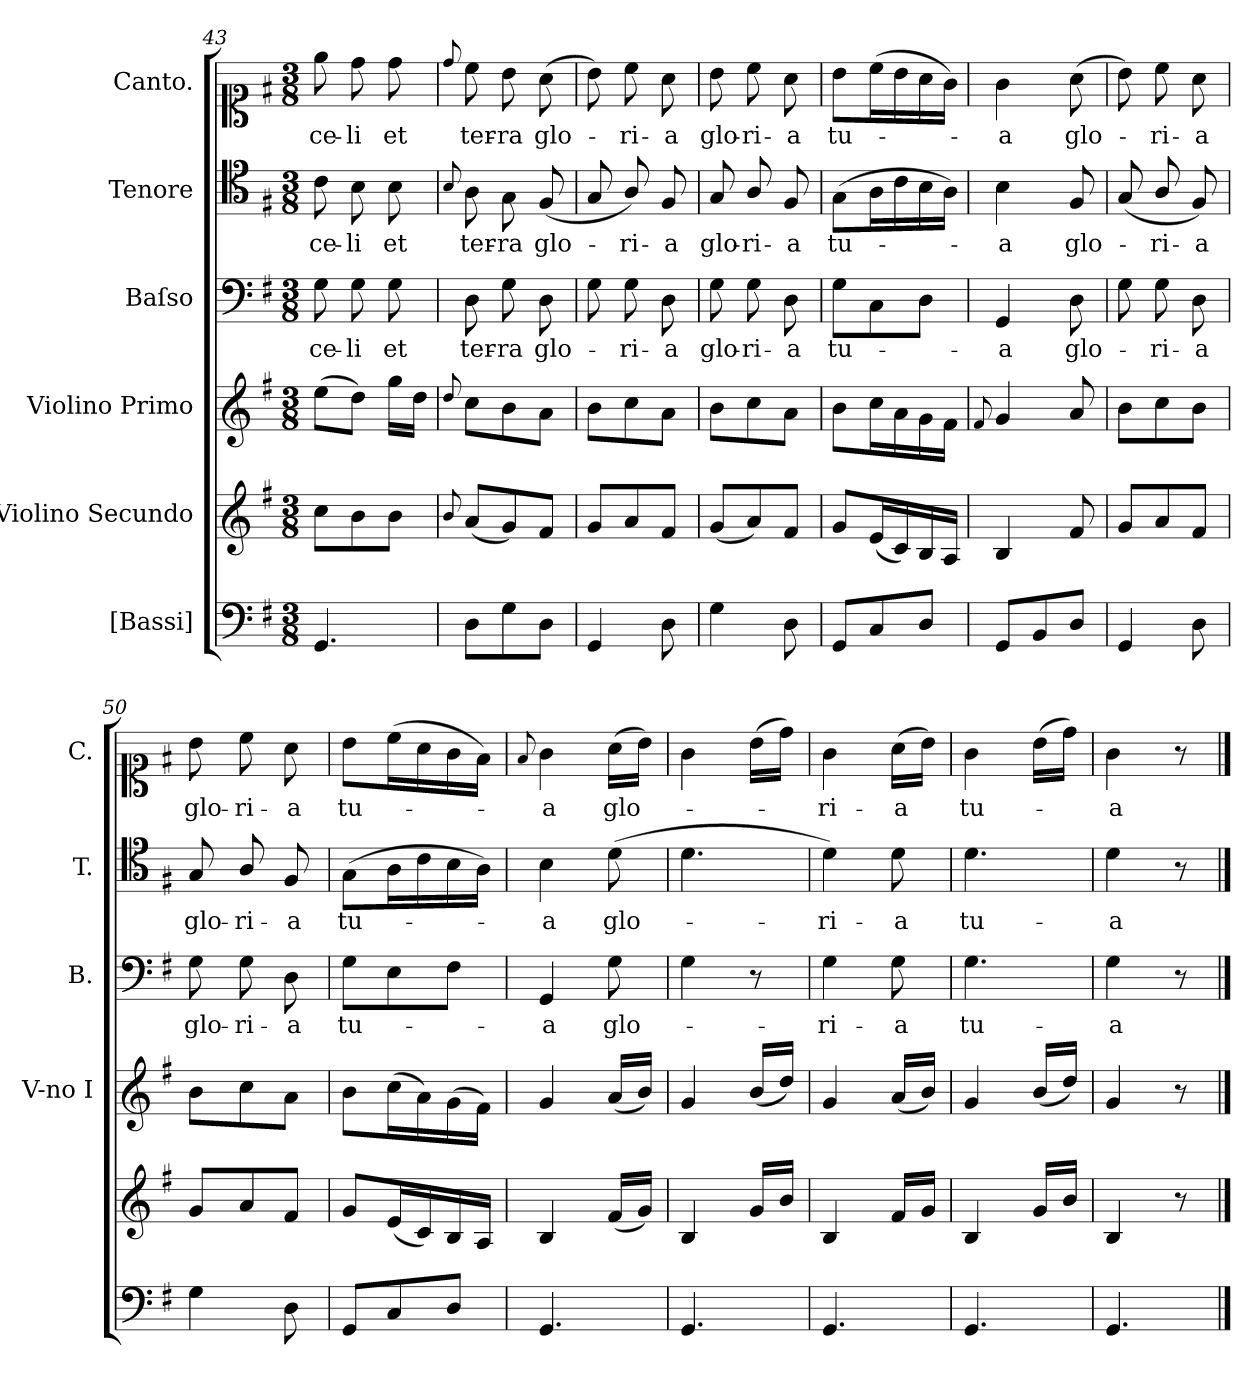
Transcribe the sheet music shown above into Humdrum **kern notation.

**kern	**kern	**kern	**kern	**text	**kern	**text	**kern	**text
*part6	*part5	*part4	*part3	*part3	*part2	*part2	*part1	*part1
*staff6	*staff5	*staff4	*staff3	*staff3	*staff2	*staff2	*staff1	*staff1
*I"[Bassi]	*I"Violino Secundo	*I"Violino Primo	*I"Baſso	*	*I"Tenore	*	*I"Canto.	*
*	*	*I'V-no I	*I'B.	*	*I'T.	*	*I'C.	*
*clefF4	*clefG2	*clefG2	*clefF4	*	*clefC4	*	*clefC1	*
*k[f#]	*k[f#]	*k[f#]	*k[f#]	*	*k[f#]	*	*k[f#]	*
*M3/8	*M3/8	*M3/8	*M3/8	*	*M3/8	*	*M3/8	*
=43	=43	=43	=43	=43	=43	=43	=43	=43
4.GG/	8cc\L	(8ee\L	8G\	ce-	8c\	ce-	8ee\	ce-
.	8b\	8dd\J)	8G\	-li	8B\	-li	8dd\	-li
.	8b\J	16gg\LL	8G\	et	8B\	et	8dd\	et
.	.	16dd\JJ	.	.	.	.	.	.
=44	=44	=44	=44	=44	=44	=44	=44	=44
.	8qqb/	8qqdd/	.	.	8qqB/	.	8qqdd/	.
8D\L	(8a/L	8cc\L	8D\	ter-	8A\	ter-	8cc\	ter-
8G\	8g/)	8b\	8G\	-ra	8G\	-ra	8b\	-ra
8D\J	8f#/J	8a\J	8D\	glo-	(>8F#/	glo-	(8a\	glo-
=45	=45	=45	=45	=45	=45	=45	=45	=45
4GG/	8g/L	8b\L	8G\	.	8G/	.	8b\)	.
.	8a/	8cc\	8G\	-ri-	8A/)	-ri-	8cc\	-ri-
8D\	8f#/J	8a\J	8D\	-a	8F#/	-a	8a\	-a
=46	=46	=46	=46	=46	=46	=46	=46	=46
4G\	(8g/L	8b\L	8G\	glo-	8G/	glo-	8b\	glo-
.	8a/)	8cc\	8G\	-ri-	8A/	-ri-	8cc\	-ri-
8D\	8f#/J	8a\J	8D\	-a	8F#/	-a	8a\	-a
=47	=47	=47	=47	=47	=47	=47	=47	=47
8GG/L	8g/L	8b\L	8G\L	tu-	(<8G/L	tu-	8b\L	tu-
8C/	(16e/L	16cc\L	8C\	.	16A\L	.	(16cc\L	.
.	16c/)	16a\	.	.	16c\	.	16b\	.
8D/J	16B/	16g\	8D\J	.	16B\	.	16a\	.
.	16A/JJ	16f#\JJ	.	.	16A\JJ)	.	16g\JJ)	.
=48	=48	=48	=48	=48	=48	=48	=48	=48
.	.	8qqf#/	.	.	.	.	.	.
8GG/L	4B/	4g/	4GG/	-a	4B\	-a	4g\	-a
8BB/	.	.	.	.	.	.	.	.
8D/J	8f#/	8a/	8D\	glo-	8F#/	glo-	(8a\	glo-
=49	=49	=49	=49	=49	=49	=49	=49	=49
4GG/	8g/L	8b\L	8G\	.	(<8G/	.	8b\)	.
.	8a/	8cc\	8G\	-ri-	8A/	-ri-	8cc\	-ri-
8D\	8f#/J	8b\J	8D\	-a	8F#/)	-a	8a\	-a
=50	=50	=50	=50	=50	=50	=50	=50	=50
4G\	8g/L	8b\L	8G\	glo-	8G/	glo-	8b\	glo-
.	8a/	8cc\	8G\	-ri-	8A/	-ri-	8cc\	-ri-
8D\	8f#/J	8a\J	8D\	-a	8F#/	-a	8a\	-a
=51	=51	=51	=51	=51	=51	=51	=51	=51
8GG/L	8g/L	8b\L	8G\L	tu-	(8G\L	tu-	8b\L	tu-
8C/	(16e/L	(16cc\L	8E\	.	16A\L	.	(16cc\L	.
.	16c/)	16a\)	.	.	16c\	.	16a\	.
8D/J	16B/	(16g\	8F#\J	.	16B\	.	16g\	.
.	16A/JJ	16f#\JJ)	.	.	16A\JJ)	.	16f#\JJ)	.
=52	=52	=52	=52	=52	=52	=52	=52	=52
.	.	.	.	.	.	.	8qqf#/	.
4.GG/	4B/	4g/	4GG/	-a	4B\	-a	4g\	-a
.	(16f#/LL	(16a/LL	8G\	glo-	(8d\	glo-	(16a\LL	glo-
.	16g/JJ)	16b/JJ)	.	.	.	.	16b\JJ)	.
=53	=53	=53	=53	=53	=53	=53	=53	=53
4.GG/	4B/	4g/	4G\	.	4.d\	.	4g\	.
.	16g/LL	(16b/LL	8r	.	.	.	(16b\LL	.
.	16b/JJ	16dd/JJ)	.	.	.	.	16dd\JJ)	.
=54	=54	=54	=54	=54	=54	=54	=54	=54
4.GG/	4B/	4g/	4G\	-ri-	4d\)	-ri-	4g\	-ri-
.	16f#/LL	(16a/LL	8G\	-a	8d\	-a	(16a\LL	-a
.	16g/JJ	16b/JJ)	.	.	.	.	16b\JJ)	.
=55	=55	=55	=55	=55	=55	=55	=55	=55
4.GG/	4B/	4g/	4.G\	tu-	4.d\	tu-	4g\	tu-
.	16g/LL	(16b/LL	.	.	.	.	(16b\LL	.
.	16b/JJ	16dd/JJ)	.	.	.	.	16dd\JJ)	.
=56	=56	=56	=56	=56	=56	=56	=56	=56
4.GG/	4B/	4g/	4G\	-a	4d\	-a	4g\	-a
.	8r	8r	8r	.	8r	.	8r	.
==	==	==	==	==	==	==	==	==
*-	*-	*-	*-	*-	*-	*-	*-	*-
